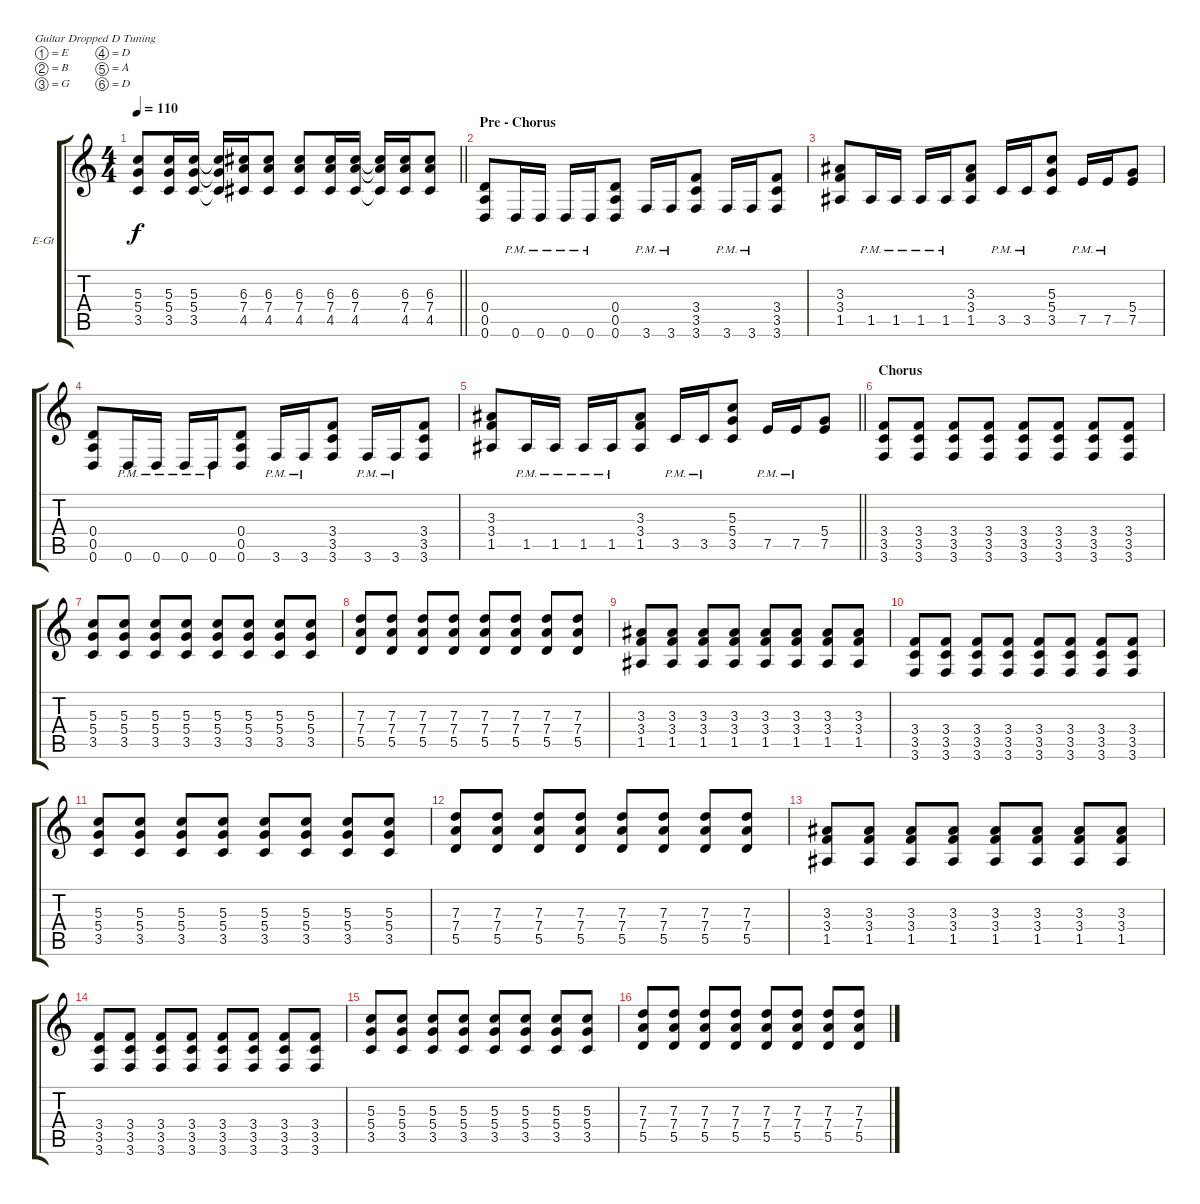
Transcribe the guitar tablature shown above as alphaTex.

\bracketExtendMode groupsimilarinstruments
\firstSystemTrackNameOrientation horizontal
\otherSystemsTrackNameOrientation horizontal
\track ("  Zacky Vengeance - Lead" "E-Gt") {instrument overdrivenguitar}
\staff {score tabs}
\tuning (E4 B3 G3 D3 A2 D2)
\ts (4 4)
\tempo 110
\clef g2
\barLineRight lightlight
\ks c
(5.3 5.4 3.5).8{dy f} (5.3 5.4 3.5).16 (5.3 5.4 3.5).16 (5.3{t} 5.4{t} 3.5{t}).16 (6.3 7.4 4.5).16 (6.3 7.4 4.5).8 (6.3 7.4 4.5).8 (6.3 7.4 4.5).16 (6.3 7.4 4.5).16 (6.3{t} 7.4{t} 4.5{t}).16 (6.3 7.4 4.5).16 (6.3 7.4 4.5).8 |
\section ("" "Pre - Chorus")
(0.4 0.5 0.6).8 0.6{pm}.16 0.6{pm}.16 0.6{pm}.16 0.6{pm}.16 (0.4 0.5 0.6).8 3.6{pm}.16 3.6{pm}.16 (3.4 3.5 3.6).8 3.6{pm}.16 3.6{pm}.16 (3.4 3.5 3.6).8 |
(3.3 3.4 1.5).8 1.5{pm}.16 1.5{pm}.16 1.5{pm}.16 1.5{pm}.16 (3.3 3.4 1.5).8 3.5{pm}.16 3.5{pm}.16 (5.3 5.4 3.5).8 7.5{pm}.16 7.5{pm}.16 (5.4 7.5).8 |
(0.4 0.5 0.6).8 0.6{pm}.16 0.6{pm}.16 0.6{pm}.16 0.6{pm}.16 (0.4 0.5 0.6).8 3.6{pm}.16 3.6{pm}.16 (3.4 3.5 3.6).8 3.6{pm}.16 3.6{pm}.16 (3.4 3.5 3.6).8 |
\barLineRight lightlight
(3.3 3.4 1.5).8 1.5{pm}.16 1.5{pm}.16 1.5{pm}.16 1.5{pm}.16 (3.3 3.4 1.5).8 3.5{pm}.16 3.5{pm}.16 (5.3 5.4 3.5).8 7.5{pm}.16 7.5{pm}.16 (5.4 7.5).8 |
\section ("" "Chorus")
(3.4 3.5 3.6).8 (3.4 3.5 3.6).8 (3.4 3.5 3.6).8 (3.4 3.5 3.6).8 (3.4 3.5 3.6).8 (3.4 3.5 3.6).8 (3.4 3.5 3.6).8 (3.4 3.5 3.6).8 |
(5.3 5.4 3.5).8 (5.3 5.4 3.5).8 (5.3 5.4 3.5).8 (5.3 5.4 3.5).8 (5.3 5.4 3.5).8 (5.3 5.4 3.5).8 (5.3 5.4 3.5).8 (5.3 5.4 3.5).8 |
(7.3 7.4 5.5).8 (7.3 7.4 5.5).8 (7.3 7.4 5.5).8 (7.3 7.4 5.5).8 (7.3 7.4 5.5).8 (7.3 7.4 5.5).8 (7.3 7.4 5.5).8 (7.3 7.4 5.5).8 |
(3.3 3.4 1.5).8 (3.3 3.4 1.5).8 (3.3 3.4 1.5).8 (3.3 3.4 1.5).8 (3.3 3.4 1.5).8 (3.3 3.4 1.5).8 (3.3 3.4 1.5).8 (3.3 3.4 1.5).8 |
(3.4 3.5 3.6).8 (3.4 3.5 3.6).8 (3.4 3.5 3.6).8 (3.4 3.5 3.6).8 (3.4 3.5 3.6).8 (3.4 3.5 3.6).8 (3.4 3.5 3.6).8 (3.4 3.5 3.6).8 |
(5.3 5.4 3.5).8 (5.3 5.4 3.5).8 (5.3 5.4 3.5).8 (5.3 5.4 3.5).8 (5.3 5.4 3.5).8 (5.3 5.4 3.5).8 (5.3 5.4 3.5).8 (5.3 5.4 3.5).8 |
(7.3 7.4 5.5).8 (7.3 7.4 5.5).8 (7.3 7.4 5.5).8 (7.3 7.4 5.5).8 (7.3 7.4 5.5).8 (7.3 7.4 5.5).8 (7.3 7.4 5.5).8 (7.3 7.4 5.5).8 |
(3.3 3.4 1.5).8 (3.3 3.4 1.5).8 (3.3 3.4 1.5).8 (3.3 3.4 1.5).8 (3.3 3.4 1.5).8 (3.3 3.4 1.5).8 (3.3 3.4 1.5).8 (3.3 3.4 1.5).8 |
(3.4 3.5 3.6).8 (3.4 3.5 3.6).8 (3.4 3.5 3.6).8 (3.4 3.5 3.6).8 (3.4 3.5 3.6).8 (3.4 3.5 3.6).8 (3.4 3.5 3.6).8 (3.4 3.5 3.6).8 |
(5.3 5.4 3.5).8 (5.3 5.4 3.5).8 (5.3 5.4 3.5).8 (5.3 5.4 3.5).8 (5.3 5.4 3.5).8 (5.3 5.4 3.5).8 (5.3 5.4 3.5).8 (5.3 5.4 3.5).8 |
(7.3 7.4 5.5).8 (7.3 7.4 5.5).8 (7.3 7.4 5.5).8 (7.3 7.4 5.5).8 (7.3 7.4 5.5).8 (7.3 7.4 5.5).8 (7.3 7.4 5.5).8 (7.3 7.4 5.5).8
